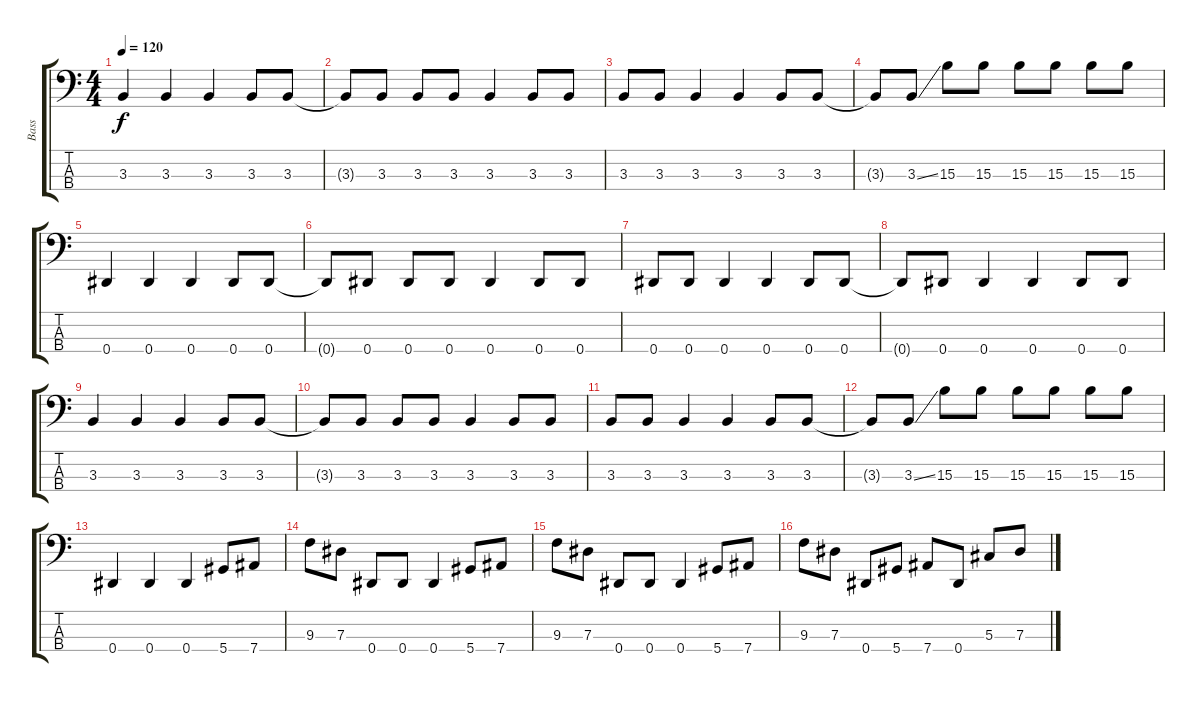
\track ("Bass" "Bass") {instrument electricbassfinger}
\staff {score tabs}
\tuning (Gb2 Db2 Ab1 Eb1) {hide}
\ts (4 4)
\tempo 120
\clef f4
\ks c
3.3.4{dy f} 3.3.4 3.3.4 3.3.8 3.3.8 |
3.3{t}.8 3.3.8 3.3.8 3.3.8 3.3.4 3.3.8 3.3.8 |
3.3.8 3.3.8 3.3.4 3.3.4 3.3.8 3.3.8 |
3.3{t}.8 3.3{ss}.8 15.3.8 15.3.8 15.3.8 15.3.8 15.3.8 15.3.8 |
0.4.4 0.4.4 0.4.4 0.4.8 0.4.8 |
0.4{t}.8 0.4.8 0.4.8 0.4.8 0.4.4 0.4.8 0.4.8 |
0.4.8 0.4.8 0.4.4 0.4.4 0.4.8 0.4.8 |
0.4{t}.8 0.4.8 0.4.4 0.4.4 0.4.8 0.4.8 |
3.3.4 3.3.4 3.3.4 3.3.8 3.3.8 |
3.3{t}.8 3.3.8 3.3.8 3.3.8 3.3.4 3.3.8 3.3.8 |
3.3.8 3.3.8 3.3.4 3.3.4 3.3.8 3.3.8 |
3.3{t}.8 3.3{ss}.8 15.3.8 15.3.8 15.3.8 15.3.8 15.3.8 15.3.8 |
0.4.4 0.4.4 0.4.4 5.4.8 7.4.8 |
9.3.8 7.3.8 0.4.8 0.4.8 0.4.4 5.4.8 7.4.8 |
9.3.8 7.3.8 0.4.8 0.4.8 0.4.4 5.4.8 7.4.8 |
9.3.8 7.3.8 0.4.8 5.4.8 7.4.8 0.4.8 5.3.8 7.3.8
